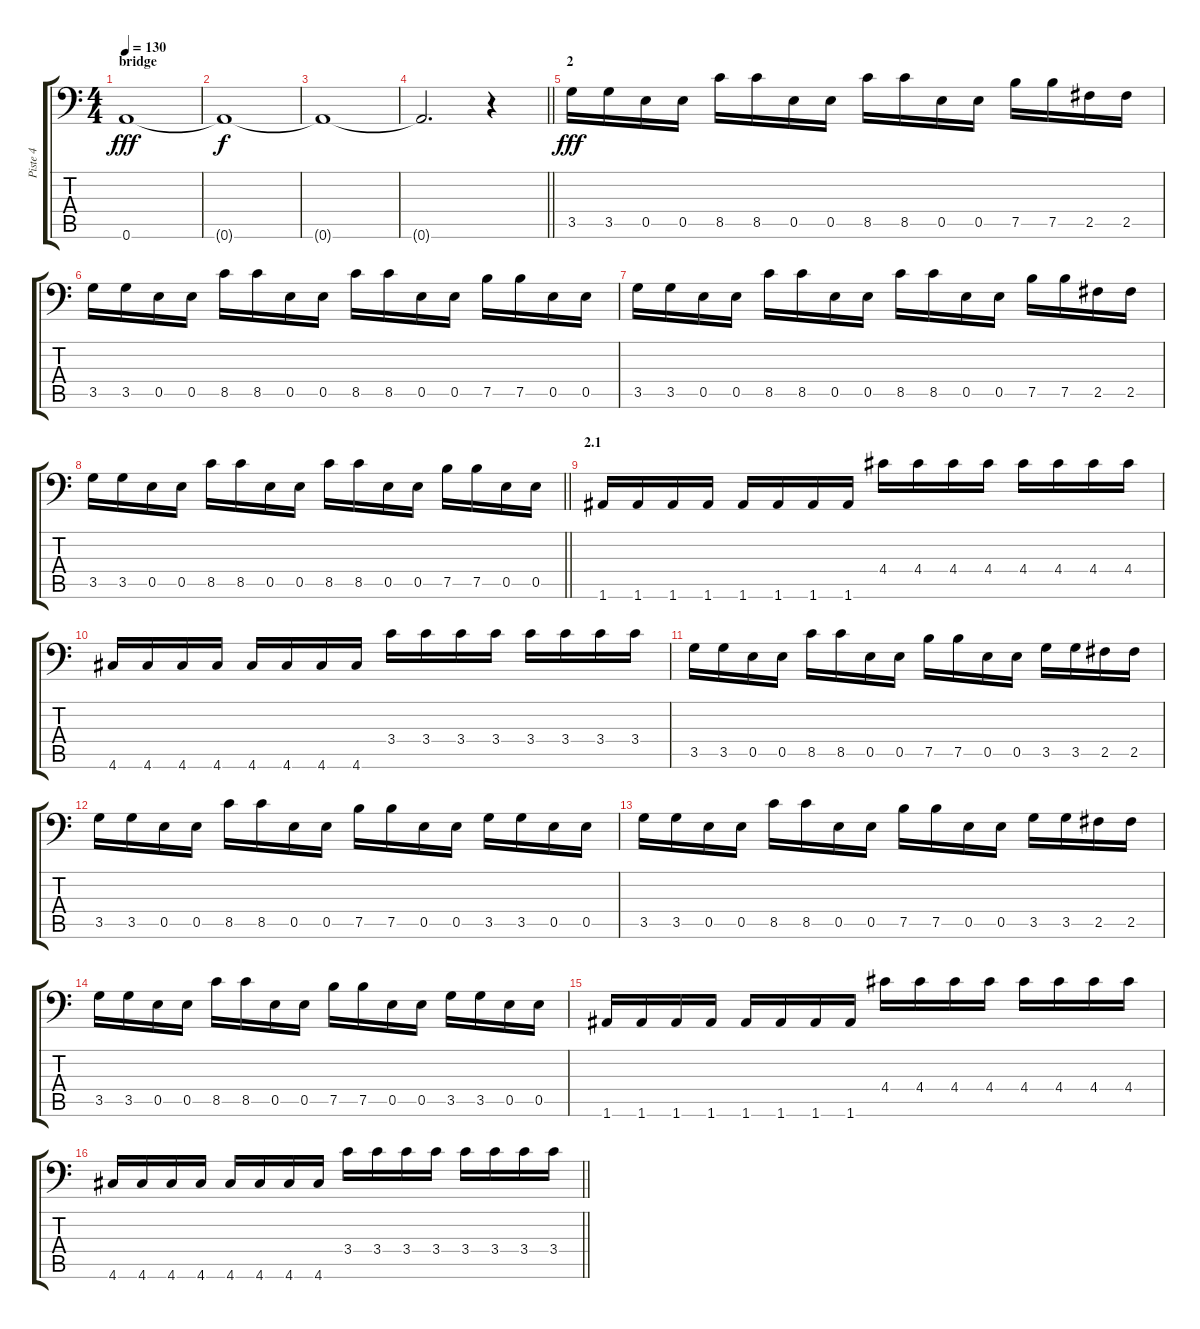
\track ("Piste 4" "Piste 4") {instrument electricbassfinger}
\staff {score tabs}
\tuning (B3 Gb3 D3 A2 E2 A1) {hide}
\ts (4 4)
\section ("" "bridge")
\tempo 130
\clef f4
\ks c
0.6.1{dy fff} |
0.6{t}.1{dy f} |
0.6{t}.1 |
\barLineRight lightlight
0.6{t}.2{d} r.4 |
\section ("" "2")
3.5.16{dy fff} 3.5.16 0.5.16 0.5.16 8.5.16 8.5.16 0.5.16 0.5.16 8.5.16 8.5.16 0.5.16 0.5.16 7.5.16 7.5.16 2.5.16 2.5.16 |
3.5.16 3.5.16 0.5.16 0.5.16 8.5.16 8.5.16 0.5.16 0.5.16 8.5.16 8.5.16 0.5.16 0.5.16 7.5.16 7.5.16 0.5.16 0.5.16 |
3.5.16 3.5.16 0.5.16 0.5.16 8.5.16 8.5.16 0.5.16 0.5.16 8.5.16 8.5.16 0.5.16 0.5.16 7.5.16 7.5.16 2.5.16 2.5.16 |
\barLineRight lightlight
3.5.16 3.5.16 0.5.16 0.5.16 8.5.16 8.5.16 0.5.16 0.5.16 8.5.16 8.5.16 0.5.16 0.5.16 7.5.16 7.5.16 0.5.16 0.5.16 |
\section ("" "2.1")
1.6.16 1.6.16 1.6.16 1.6.16 1.6.16 1.6.16 1.6.16 1.6.16 4.4.16 4.4.16 4.4.16 4.4.16 4.4.16 4.4.16 4.4.16 4.4.16 |
4.6.16 4.6.16 4.6.16 4.6.16 4.6.16 4.6.16 4.6.16 4.6.16 3.4.16 3.4.16 3.4.16 3.4.16 3.4.16 3.4.16 3.4.16 3.4.16 |
3.5.16 3.5.16 0.5.16 0.5.16 8.5.16 8.5.16 0.5.16 0.5.16 7.5.16 7.5.16 0.5.16 0.5.16 3.5.16 3.5.16 2.5.16 2.5.16 |
3.5.16 3.5.16 0.5.16 0.5.16 8.5.16 8.5.16 0.5.16 0.5.16 7.5.16 7.5.16 0.5.16 0.5.16 3.5.16 3.5.16 0.5.16 0.5.16 |
3.5.16 3.5.16 0.5.16 0.5.16 8.5.16 8.5.16 0.5.16 0.5.16 7.5.16 7.5.16 0.5.16 0.5.16 3.5.16 3.5.16 2.5.16 2.5.16 |
3.5.16 3.5.16 0.5.16 0.5.16 8.5.16 8.5.16 0.5.16 0.5.16 7.5.16 7.5.16 0.5.16 0.5.16 3.5.16 3.5.16 0.5.16 0.5.16 |
1.6.16 1.6.16 1.6.16 1.6.16 1.6.16 1.6.16 1.6.16 1.6.16 4.4.16 4.4.16 4.4.16 4.4.16 4.4.16 4.4.16 4.4.16 4.4.16 |
\barLineRight lightlight
4.6.16 4.6.16 4.6.16 4.6.16 4.6.16 4.6.16 4.6.16 4.6.16 3.4.16 3.4.16 3.4.16 3.4.16 3.4.16 3.4.16 3.4.16 3.4.16
